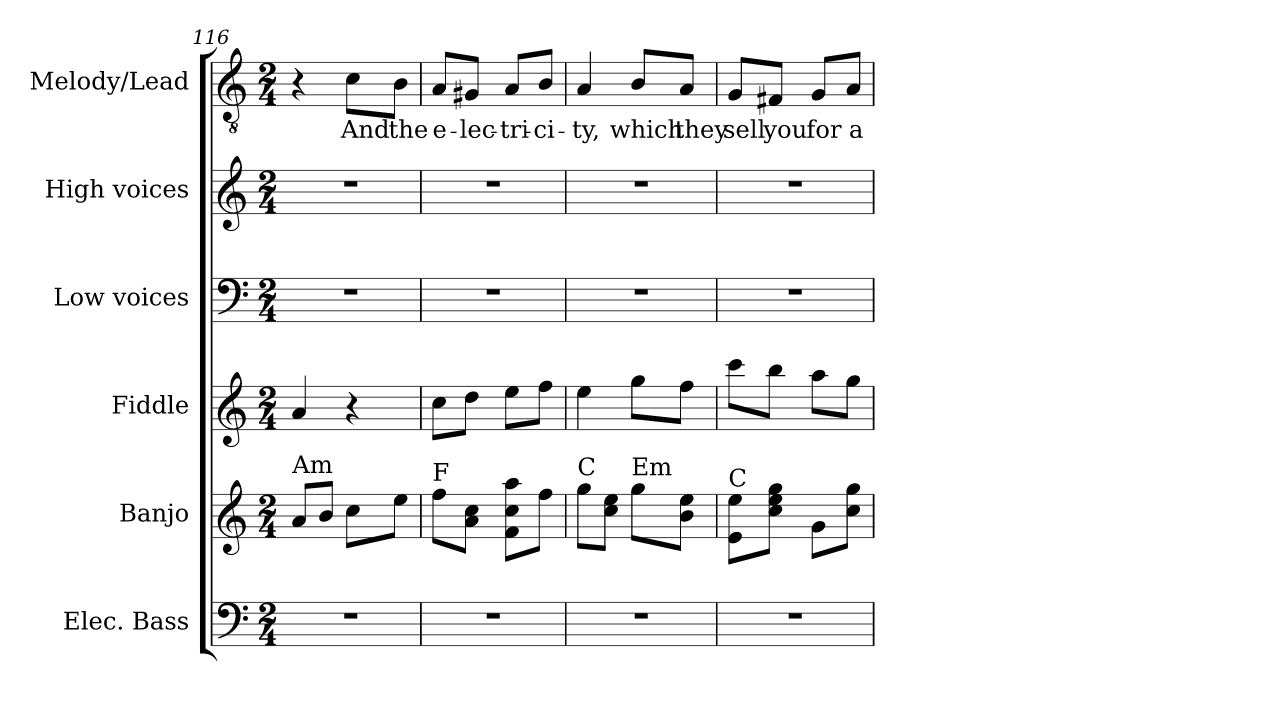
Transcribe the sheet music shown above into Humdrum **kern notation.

**kern	**kern	**kern	**kern	**kern	**kern	**text
*part6	*part5	*part4	*part3	*part2	*part1	*part1
*staff6	*staff5	*staff4	*staff3	*staff2	*staff1	*staff1
*I"Elec. Bass	*I"Banjo	*I"Fiddle	*I"Low voices	*I"High voices	*I"Melody/Lead	*
*I'E. Bass	*I'Ban.	*	*	*	*	*
*clefF4	*clefG2	*clefG2	*clefF4	*clefG2	*clefGv2	*
*ITrd7c12	*ITrd7c12	*	*	*	*ITrd7c12	*
*k[]	*k[]	*k[]	*k[]	*k[]	*k[]	*
*C:	*C:	*C:	*C:	*C:	*C:	*
*M2/4	*M2/4	*M2/4	*M2/4	*M2/4	*M2/4	*
=116	=116	=116	=116	=116	=116	=116
!	!LO:TX:a:t=Am	!	!	!	!	!
!LO:N:vis=1	!	!	!LO:N:vis=1	!LO:N:vis=1	!	!
2r	8Ai/L	4ai/	2r	2r	4r	.
.	8Bi/J	.	.	.	.	.
!	!	!	!	!	!	!LO:LY:b:color=#000000
.	8ci\L	4r	.	.	8Ci\L	And
!	!	!	!	!	!	!LO:LY:b:color=#000000
.	8ei\J	.	.	.	8BBi\J	the
=117	=117	=117	=117	=117	=117	=117
!LO:N:vis=1	!	!	!LO:N:vis=1	!LO:N:vis=1	!	!
!	!LO:TX:a:t=F	!	!	!	!	!
!	!	!	!	!	!	!LO:LY:b:color=#000000
2r	8fi\L	8cci\L	2r	2r	8AAi/L	e-
!	!	!	!	!	!	!LO:LY:b:color=#000000
.	8Ai\ 8ciJ	8ddi\J	.	.	8GG#Xi/J	-lec-
!	!	!	!	!	!	!LO:LY:b:color=#000000
.	8Fi\ 8ci 8aiL	8eei\L	.	.	8AAi/L	-tri-
!	!	!	!	!	!	!LO:LY:b:color=#000000
.	8fi\J	8ffi\J	.	.	8BBi/J	-ci-
!!LO:LB:g=z
=118	=118	=118	=118	=118	=118	=118
!LO:N:vis=1	!	!	!LO:N:vis=1	!LO:N:vis=1	!	!
!	!LO:TX:a:t=C	!	!	!	!	!
!	!	!	!	!	!	!LO:LY:b:color=#000000
2r	8gi\L	4eei\	2r	2r	4AAi/	-ty,
.	8ci\ 8eiJ	.	.	.	.	.
!	!LO:TX:a:t=Em	!	!	!	!	!
!	!	!	!	!	!	!LO:LY:b:color=#000000
.	8gi\L	8ggi\L	.	.	8BBi/L	which
!	!	!	!	!	!	!LO:LY:b:color=#000000
.	8Bi\ 8eiJ	8ffi\J	.	.	8AAi/J	they
=119	=119	=119	=119	=119	=119	=119
!LO:N:vis=1	!	!	!LO:N:vis=1	!LO:N:vis=1	!	!
!	!LO:TX:a:t=C	!	!	!	!	!
!	!	!	!	!	!	!LO:LY:b:color=#000000
2r	8Ei\ 8eiL	8ccci\L	2r	2r	8GGi/L	sell
!	!	!	!	!	!	!LO:LY:b:color=#000000
.	8ci\ 8ei 8giJ	8bbi\J	.	.	8FF#Xi/J	you
!	!	!	!	!	!	!LO:LY:b:color=#000000
.	8Gi\L	8aai\L	.	.	8GGi/L	for
!	!	!	!	!	!	!LO:LY:b:color=#000000
.	8ci\ 8giJ	8ggi\J	.	.	8AAi/J	a
=	=	=	=	=	=	=
*-	*-	*-	*-	*-	*-	*-
